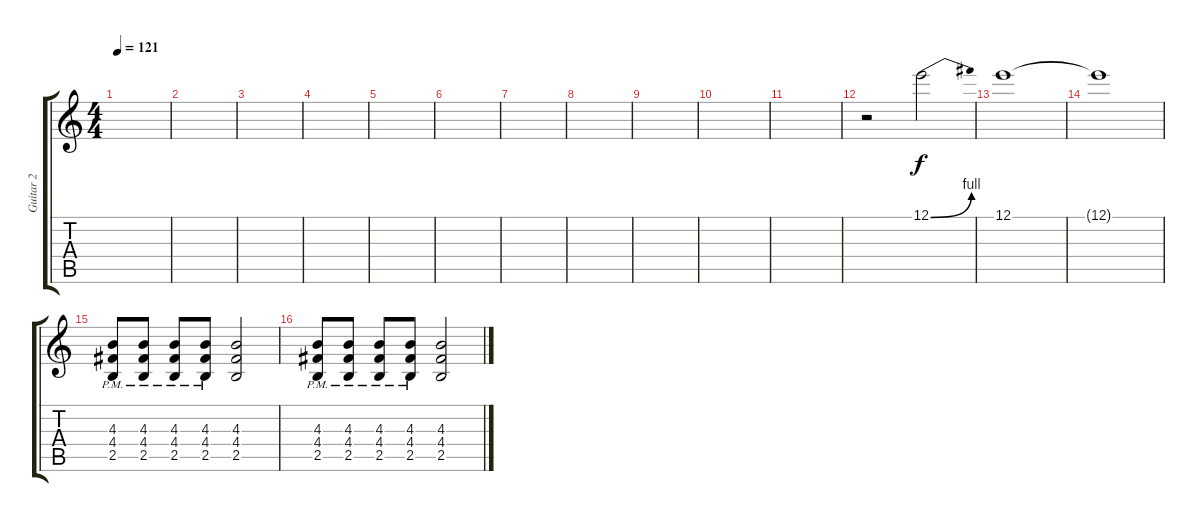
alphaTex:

\track ("Guitar 2" "Guitar 2") {instrument distortionguitar}
\staff {score tabs}
\tuning (E4 B3 G3 D3 A2 E2) {hide}
\ts (4 4)
\tempo 121
\clef g2
\ks c
|
|
|
|
|
|
|
|
|
|
|
r.2{volume 13} 12.1{be (bend 0 0 60 4)}.2 |
12.1.1 |
12.1{t}.1 |
(4.3 4.4{pm} 2.5).8 (4.3 4.4{pm} 2.5).8 (4.3 4.4{pm} 2.5).8 (4.3 4.4{pm} 2.5).8 (4.3 4.4 2.5).2 |
(4.3 4.4{pm} 2.5).8 (4.3 4.4{pm} 2.5).8 (4.3 4.4{pm} 2.5).8 (4.3 4.4{pm} 2.5).8 (4.3 4.4 2.5).2
